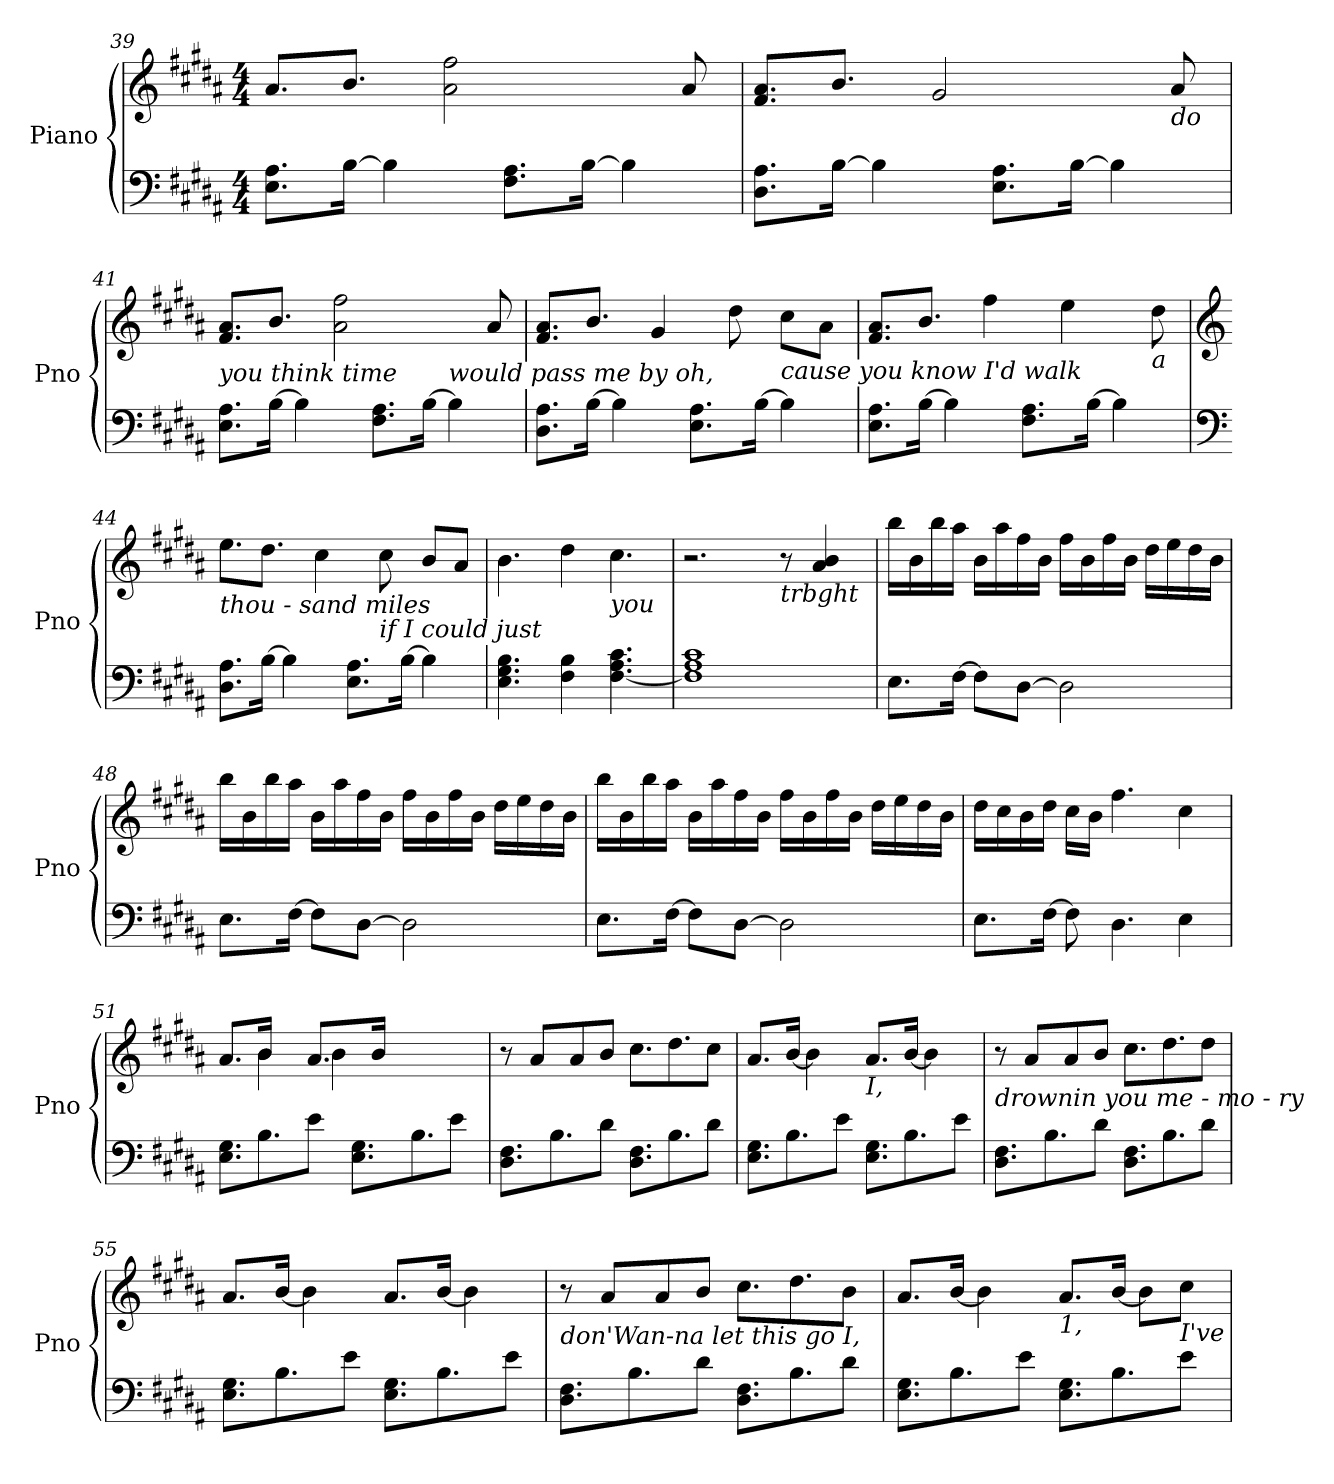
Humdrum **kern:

**kern	**kern
*part1	*part1
*staff2	*staff1
*I"Piano	*
*I'Pno	*
*clefF4	*clefG2
*k[f#c#g#d#a#]	*k[f#c#g#d#a#]
*M4/4	*M4/4
=39	=39
8.E\ 8.A#\L	8.a#/L
[16B\Jk	8.b/J
4B\]	.
.	2a#\ 2ff#\
8.F#\ 8.A#\L	.
[16B\Jk	.
4B\]	.
.	8a#/
=40	=40
8.D#\ 8.A#\L	8.f#/ 8.a#/L
[16B\Jk	8.b/J
4B\]	.
.	2g#/
8.E\ 8.A#\L	.
[16B\Jk	.
4B\]	.
!	!LO:TX:b:i:t=do
.	8a#/
!!LO:LB:g=z
=41	=41
!	!LO:TX:b:i:t=you think time
8.E\ 8.A#\L	8.f#/ 8.a#/L
[16B\Jk	8.b/J
4B\]	.
.	2a#\ 2ff#\
8.F#\ 8.A#\L	.
[16B\Jk	.
!LO:TX:a:i:t=would pass me by oh,	!
4B\]	.
.	8a#/
=42	=42
8.D#\ 8.A#\L	8.f#/ 8.a#/L
[16B\Jk	8.b/J
4B\]	.
.	4g#/
8.E\ 8.A#\L	.
.	8dd#\
[16B\Jk	.
!	!LO:TX:b:i:t=cause you know I'd walk
4B\]	8cc#\L
.	8a#\J
=43	=43
8.E\ 8.A#\L	8.f#/ 8.a#/L
[16B\Jk	8.b/J
4B\]	.
.	4ff#\
8.F#\ 8.A#\L	.
.	4ee\
[16B\Jk	.
4B\]	.
!	!LO:TX:b:i:t=a
.	8dd#\
!!LO:PB:g=z
=44	=44
*clefF4	*clefG2
!	!LO:TX:b:i:t=thou - sand miles
8.D#\ 8.A#\L	8.ee\L
[16B\Jk	8.dd#\J
4B\]	.
.	4cc#\
8.E\ 8.A#\L	.
!	!LO:TX:b:i:t=if I could just
.	8cc#\
[16B\Jk	.
4B\]	8b/L
.	8a#/J
=45	=45
4.E\ 4.G#\ 4.B\	4.b\
4F#\ 4B\	4dd#\
!	!LO:TX:b:i:t=you
[4.F#\ 4.A#\ 4.c#\	4.cc#\
=46	=46
1F#] 1A# 1c#	2.r
!	!LO:TX:b:i:t=trbght
.	8r
.	4a#/ 4b/
8ryy	.
!!LO:LB:g=z
=47	=47
8.E\L	16bb\LL
.	16b\
.	16bb\
[16F#\Jk	16aa#\JJ
8F#\L]	16b\LL
.	16aa#\
[8D#\J	16ff#\
.	16b\JJ
2D#\]	16ff#\LL
.	16b\
.	16ff#\
.	16b\JJ
.	16dd#\LL
.	16ee\
.	16dd#\
.	16b\JJ
=48	=48
8.E\L	16bb\LL
.	16b\
.	16bb\
[16F#\Jk	16aa#\JJ
8F#\L]	16b\LL
.	16aa#\
[8D#\J	16ff#\
.	16b\JJ
2D#\]	16ff#\LL
.	16b\
.	16ff#\
.	16b\JJ
.	16dd#\LL
.	16ee\
.	16dd#\
.	16b\JJ
!!LO:LB:g=z
=49	=49
8.E\L	16bb\LL
.	16b\
.	16bb\
[16F#\Jk	16aa#\JJ
8F#\L]	16b\LL
.	16aa#\
[8D#\J	16ff#\
.	16b\JJ
2D#\]	16ff#\LL
.	16b\
.	16ff#\
.	16b\JJ
.	16dd#\LL
.	16ee\
.	16dd#\
.	16b\JJ
=50	=50
8.E\L	16dd#\LL
.	16cc#\
.	16b\
[16F#\Jk	16dd#\JJ
8F#\]	16cc#\LL
.	16b\JJ
4.D#\	4.ff#\
4E\	4cc#\
=51	=51
*	*^
8.E\ 8.G#\L	8.a#/L	8.ryy
8.B\	16b/Jk	4b\
.	8ryy	.
8e\J	8.a#/L	.
.	.	4b\
8.E\ 8.G#\L	.	.
.	16b/Jk	.
.	4.ryy	.
8.B\	.	4ryy
8e\J	.	.
.	.	16ryy
!!LO:LB:g=z
=52	=52	=52
!	!LO:TX:b:i:t=don'twan-na let you know I,	!
*	*v	*v
8.D#\ 8.F#\L	8r
.	8a#/L
8.B\	.
.	8a#/
8d#\J	8b/J
8.D#\ 8.F#\L	8.cc#\L
8.B\	8.dd#\
8d#\J	8cc#\J
=53	=53
8.E\ 8.G#\L	8.a#/L
8.B\	[16b/Jk
.	4b\]
8e\J	.
!	!LO:TX:b:i:t=I,
8.E\ 8.G#\L	8.a#/L
8.B\	[16b/Jk
.	4b\]
8e\J	.
=54	=54
!	!LO:TX:b:i:t=drownin you me - mo - ry
8.D#\ 8.F#\L	8r
.	8a#/L
8.B\	.
.	8a#/
8d#\J	8b/J
8.D#\ 8.F#\L	8.cc#\L
8.B\	8.dd#\
8d#\J	8dd#\J
!!LO:LB:g=z
=55	=55
8.E\ 8.G#\L	8.a#/L
8.B\	[16b/Jk
.	4b\]
8e\J	.
8.E\ 8.G#\L	8.a#/L
8.B\	[16b/Jk
.	4b\]
8e\J	.
=56	=56
!	!LO:TX:b:i:t=don'Wan-na let this go I,
8.D#\ 8.F#\L	8r
.	8a#/L
8.B\	.
.	8a#/
8d#\J	8b/J
8.D#\ 8.F#\L	8.cc#\L
8.B\	8.dd#\
8d#\J	8b\J
=57	=57
8.E\ 8.G#\L	8.a#/L
8.B\	[16b/Jk
.	4b\]
8e\J	.
!	!LO:TX:b:i:t=1,
8.E\ 8.G#\L	8.a#/L
8.B\	[16b/Jk
.	8b\L]
!	!LO:TX:b:i:t=I've
8e\J	8cc#\J
=	=
*-	*-
